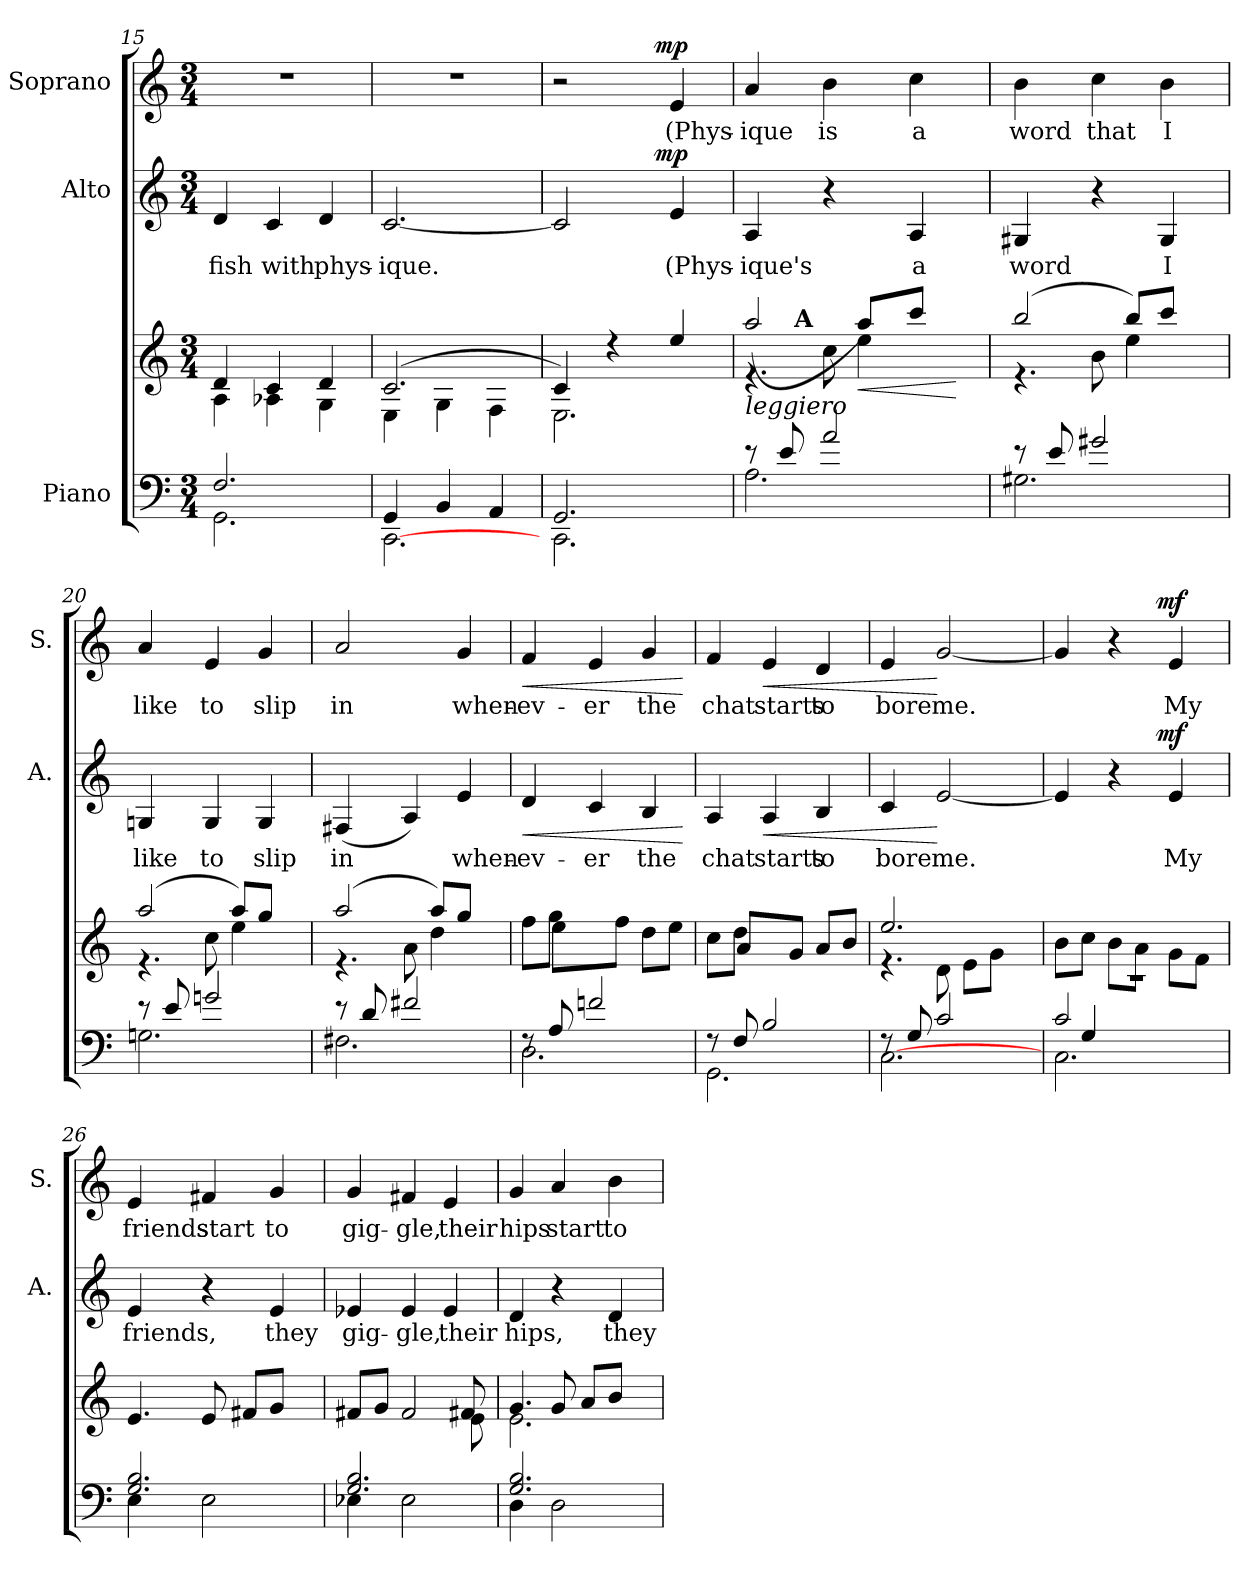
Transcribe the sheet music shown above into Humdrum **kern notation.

**kern	**kern	**dynam	**kern	**text	**dynam	**kern	**text	**dynam
*part3	*part3	*part3	*part2	*part2	*part2	*part1	*part1	*part1
*staff4	*staff3	*staff3/4	*staff2	*staff2	*staff2	*staff1	*staff1	*staff1
*I"Piano	*	*	*I"Alto	*	*	*I"Soprano	*	*
*	*	*	*I'A.	*	*	*I'S.	*	*
*clefF4	*clefG2	*	*clefG2	*	*	*clefG2	*	*
*k[]	*k[]	*	*k[]	*	*	*k[]	*	*
*C:	*C:	*	*C:	*	*	*C:	*	*
*M3/4	*M3/4	*	*M3/4	*	*	*M3/4	*	*
=15	=15	=15	=15	=15	=15	=15	=15	=15
*^	*^	*	*	*	*	*	*	*
!	!	!	!	!	!	!LO:LY:b	!	!LO:N:vis=1	!	!
2.F/	2.GG\	4A\	4d/	.	4d/	fish	.	2.r	.	.
!	!	!	!	!	!	!LO:LY:b	!	!	!	!
.	.	4A-X\	4c/	.	4c/	with	.	.	.	.
!	!	!	!	!	!	!LO:LY:b	!	!	!	!
.	.	4G\	4d/	.	4d/	phys-	.	.	.	.
=16	=16	=16	=16	=16	=16	=16	=16	=16	=16	=16
!	!	!	!	!	!	!LO:LY:b	!	!LO:N:vis=1	!	!
[<2.CC\	4GG/	(2.c/	4E\	.	[<2.c/	-ique.	.	2.r	.	.
.	4BB/	.	4G\	.	.	.	.	.	.	.
.	4AA/	.	4F\	.	.	.	.	.	.	.
=17	=17	=17	=17	=17	=17	=17	=17	=17	=17	=17
*	*	*	*	*	*^	*	*	*^	*	*
2.GG/	2.CC\	2.E\	4c/)	.	2c/]	4...ryy	.	.	2r	4...ryy	.	.
.	.	.	4rdd	.	.	.	.	.	.	.	.	.
!	!	!	!	!	!	!	!	!LO:DY:a	!	!	!	!LO:DY:a
.	.	.	.	.	.	4ryy	.	mp	.	4ryy	.	mp
!	!	!	!	!	!	!	!LO:LY:b	!	!	!	!LO:LY:b	!
.	.	.	4ee/	.	4e/	.	(Phys-	.	4e/	.	(Phys-	.
.	.	.	.	.	.	32ryy	.	.	.	32ryy	.	.
!!LO:LB:g=z
=18	=18	=18	=18	=18	=18	=18	=18	=18	=18	=18	=18	=18
*	*	*^	*^	*	*	*	*	*	*	*	*	*
!	!	!	!	!	!	!	!	!	!	!	!LO:TX:a:B:t=A	!	!	!
!	!	!LO:TX:b:i:t=leggiero	!	!	!	!	!	!	!	!	!	!	!	!
!	!	!	!	!	!	!	!	!	!LO:LY:b	!	!	!	!LO:LY:b	!
*	*	*	*	*	*	*	*v	*v	*	*	*	*	*	*
*	*	*	*	*	*	*	*	*	*	*v	*v	*	*
2.A\	8re	8ryy	(2aa/	4.re	4ryy	.	4A/	-ique's	.	4a/	-ique	.
.	8e/	32ryy	.	.	.	.	.	.	.	.	.	.
!	!	!LO:TX:a:B:t=A	!	!	!	!	!	!	!	!	!	!
.	.	4ryy	.	.	.	.	.	.	.	.	.	.
!	!	!	!	!	!	!	!	!	!	!	!LO:LY:b	!
.	2a/	.	.	.	8cc\	.	4r	.	.	4b\	is	.
!	!	!	!	!	!	!LO:HP:b	!	!	!	!	!	!
.	.	.	.	8aa/L)	4ee\	<	.	.	.	.	.	.
.	.	32ryy	.	.	.	.	.	.	.	.	.	.
.	.	8ryy	.	.	.	.	.	.	.	.	.	.
!	!	!	!	!	!	!	!	!LO:LY:b	!	!	!LO:LY:b	!
.	.	.	8ryy	8ccc/J	.	.	4A/	a	.	4cc\	a	.
.	.	8.ryy	.	.	.	.	.	.	.	.	.	.
.	.	.	8ryy	8ryy	8ryy	[	.	.	.	.	.	.
=19	=19	=19	=19	=19	=19	=19	=19	=19	=19	=19	=19	=19
!	!	!	!	!	!	!	!	!LO:LY:b	!	!	!LO:LY:b	!
*	*	*	*	*v	*v	*	*	*	*	*	*	*
2.G#X\	8re	(2bb/	4.re	4ryy	.	4G#X/	word	.	4b\	word	.
.	8e/	.	.	.	.	.	.	.	.	.	.
!	!	!	!	!	!	!	!	!	!	!LO:LY:b	!
.	2g#X/	.	.	8b\	.	4r	.	.	4cc\	that	.
.	.	.	4ee\	8bb/L)	.	.	.	.	.	.	.
!	!	!	!	!	!	!	!LO:LY:b	!	!	!LO:LY:b	!
.	.	8ryy	.	8ccc/J	.	4G#/	I	.	4b\	I	.
.	.	8ryy	8ryy	8ryy	.	.	.	.	.	.	.
=20	=20	=20	=20	=20	=20	=20	=20	=20	=20	=20	=20
!	!	!	!	!	!	!	!LO:LY:b	!	!	!LO:LY:b	!
2.Gn\	8re	(2aa/	4.re	4ryy	.	4Gn/	like	.	4a/	like	.
.	8e/	.	.	.	.	.	.	.	.	.	.
!	!	!	!	!	!	!	!LO:LY:b	!	!	!LO:LY:b	!
.	2gn/	.	.	8cc\	.	4G/	to	.	4e/	to	.
.	.	.	4ee\	8aa/L)	.	.	.	.	.	.	.
!	!	!	!	!	!	!	!LO:LY:b	!	!	!LO:LY:b	!
.	.	8ryy	.	8gg/J	.	4G/	slip	.	4g/	slip	.
.	.	8ryy	8ryy	8ryy	.	.	.	.	.	.	.
=21	=21	=21	=21	=21	=21	=21	=21	=21	=21	=21	=21
!	!	!	!	!	!	!	!LO:LY:b	!	!	!LO:LY:b	!
2.F#X\	8re	(2aa/	4.re	4ryy	.	(<4F#X/	in	.	2a/	in	.
.	8d/	.	.	.	.	.	.	.	.	.	.
.	2f#X/	.	.	8a\	.	4A/)	.	.	.	.	.
.	.	.	4dd\	8aa/L)	.	.	.	.	.	.	.
!	!	!	!	!	!	!	!LO:LY:b	!	!	!LO:LY:b	!
.	.	8ryy	.	8gg/J	.	4e/	when-	.	4g/	when-	.
.	.	8ryy	8ryy	8ryy	.	.	.	.	.	.	.
=22	=22	=22	=22	=22	=22	=22	=22	=22	=22	=22	=22
!	!	!	!	!	!	!	!LO:LY:b	!LO:HP:b	!	!LO:LY:b	!LO:HP:b
*	*	*	*v	*v	*	*	*	*	*	*	*
2.D\	8rF	8ff\L	8ryy	.	4d/	-ev-	<	4f/	-ev-	<
.	8A/	8gg\J	8ee\L	.	.	.	.	.	.	.
!	!	!	!	!	!	!LO:LY:b	!	!	!LO:LY:b	!
.	2fn/	2ryy	8ryy	.	4c/	-er	.	4e/	-er	.
.	.	.	8ff\J	.	.	.	.	.	.	.
!	!	!	!	!	!	!LO:LY:b	!	!	!LO:LY:b	!
.	.	.	8dd\L	.	4B/	the	.	4g/	the	.
.	.	.	8ee\J	.	.	.	.	.	.	.
*v	*v	*	*	*	*	*	*	*	*	*
*	*v	*v	*	*	*	*	*	*	*
.	.	.	.	.	[	.	.	[
!!LO:PB:g=z
=23	=23	=23	=23	=23	=23	=23	=23	=23
*^	*^	*	*	*	*	*	*	*
!	!	!	!	!	!	!LO:LY:b	!	!	!LO:LY:b	!
2.GG\	8rF	8cc\L	8ryy	.	4A/	chat	.	4f/	chat	.
.	8F/	8dd\J	8a/L	.	.	.	.	.	.	.
!	!	!	!	!	!	!LO:LY:b	!LO:HP:b	!	!LO:LY:b	!LO:HP:b
.	2B/	2ryy	8ryy	.	4A/	starts	<	4e/	starts	<
.	.	.	8g/J	.	.	.	.	.	.	.
!	!	!	!	!	!	!LO:LY:b	!	!	!LO:LY:b	!
.	.	.	8a/L	.	4B/	to	.	4d/	to	.
.	.	.	8b/J	.	.	.	.	.	.	.
=24	=24	=24	=24	=24	=24	=24	=24	=24	=24	=24
*	*	*	*^	*	*	*	*	*	*	*
!	!	!	!	!	!	!	!LO:LY:b	!	!	!LO:LY:b	!
[<2.C\	8rF	2.ee/	4.re	4ryy	.	4c/	bore	.	4e/	bore	.
.	8G/	.	.	.	.	.	.	.	.	.	.
!	!	!	!	!	!	!	!LO:LY:b	!	!	!LO:LY:b	!
.	2c/	.	.	8d\	.	[<2e/	me.	[	[<2g/	me.	[
.	.	.	4.ryy	8e\L	.	.	.	.	.	.	.
.	.	.	.	8g\J	.	.	.	.	.	.	.
.	.	.	.	8ryy	.	.	.	.	.	.	.
=25	=25	=25	=25	=25	=25	=25	=25	=25	=25	=25	=25
*	*^	*	*	*	*	*	*	*	*	*	*
!	!	!	!	!LO:N:vis=1	!	!	!	!	!	!	!	!
*	*	*	*	*v	*v	*	*^	*	*	*^	*	*
2c/	2.C\	8ryy	8b\L	2.rc	.	4e/]	4...ryy	.	.	4g/]	4...ryy	.	.
.	.	4G/	8cc\J	.	.	.	.	.	.	.	.	.	.
.	.	.	8b\L	.	.	4r	.	.	.	4r	.	.	.
.	.	4.ryy	8a\J	.	.	.	.	.	.	.	.	.	.
!	!	!	!	!	!	!	!	!	!LO:DY:a	!	!	!	!LO:DY:a
.	.	.	.	.	.	.	4ryy	.	mf	.	4ryy	.	mf
!	!	!	!	!	!	!	!	!LO:LY:b	!	!	!	!LO:LY:b	!
4ryy	.	.	8g\L	.	.	4e/	.	My	.	4e/	.	My	.
.	.	.	8f\J	.	.	.	.	.	.	.	.	.	.
.	.	.	.	.	.	.	32ryy	.	.	.	32ryy	.	.
=26	=26	=26	=26	=26	=26	=26	=26	=26	=26	=26	=26	=26	=26
!	!	!	!	!	!	!	!	!LO:LY:b	!	!	!	!LO:LY:b	!
*	*	*	*	*	*	*v	*v	*	*	*	*	*	*
*	*v	*v	*	*	*	*	*	*	*v	*v	*	*
2.G/ 2.B/	4E\	4.e/	4ryy	.	4e/	friends,	.	4e/	friends	.
!	!	!	!	!	!	!	!	!	!LO:LY:b	!
.	2E\	.	8e/	.	4r	.	.	4f#X/	start	.
.	.	8ryy	8f#X/L	.	.	.	.	.	.	.
!	!	!	!	!	!	!LO:LY:b	!	!	!LO:LY:b	!
.	.	4ryy	8g/J	.	4e/	they	.	4g/	to	.
.	.	.	8ryy	.	.	.	.	.	.	.
=27	=27	=27	=27	=27	=27	=27	=27	=27	=27	=27
*	*	*	*^	*	*	*	*	*	*	*
!	!	!	!	!	!	!	!LO:LY:b	!	!	!LO:LY:b	!
2.G/ 2.B/	4E-X\	8f#X/L	2ryy	2ryy	.	4e-X/	gig-	.	4g/	gig-	.
.	.	8g/J	.	.	.	.	.	.	.	.	.
!	!	!	!	!	!	!	!LO:LY:b	!	!	!LO:LY:b	!
.	2E-\	2f#/	.	.	.	4e-/	-gle,	.	4f#X/	-gle,	.
!	!	!	!	!	!	!	!LO:LY:b	!	!	!LO:LY:b	!
.	.	.	8ryy	8ryy	.	4e-/	their	.	4e/	their	.
.	.	.	8e\	8f#X/	.	.	.	.	.	.	.
!!LO:LB:g=z
=28	=28	=28	=28	=28	=28	=28	=28	=28	=28	=28	=28
!	!	!	!	!	!	!	!LO:LY:b	!	!	!LO:LY:b	!
2.G/ 2.B/	4D\	2.e\	4.g/	4ryy	.	4d/	hips,	.	4g/	hips	.
!	!	!	!	!	!	!	!	!	!	!LO:LY:b	!
.	2D\	.	.	8g/	.	4r	.	.	4a/	start	.
.	.	.	4.ryy	8a/L	.	.	.	.	.	.	.
!	!	!	!	!	!	!	!LO:LY:b	!	!	!LO:LY:b	!
.	.	.	.	8b/J	.	4d/	they	.	4b\	to	.
.	.	.	.	8ryy	.	.	.	.	.	.	.
*v	*v	*	*	*	*	*	*	*	*	*	*
*	*v	*v	*v	*	*	*	*	*	*	*
=	=	=	=	=	=	=	=	=
*-	*-	*-	*-	*-	*-	*-	*-	*-
